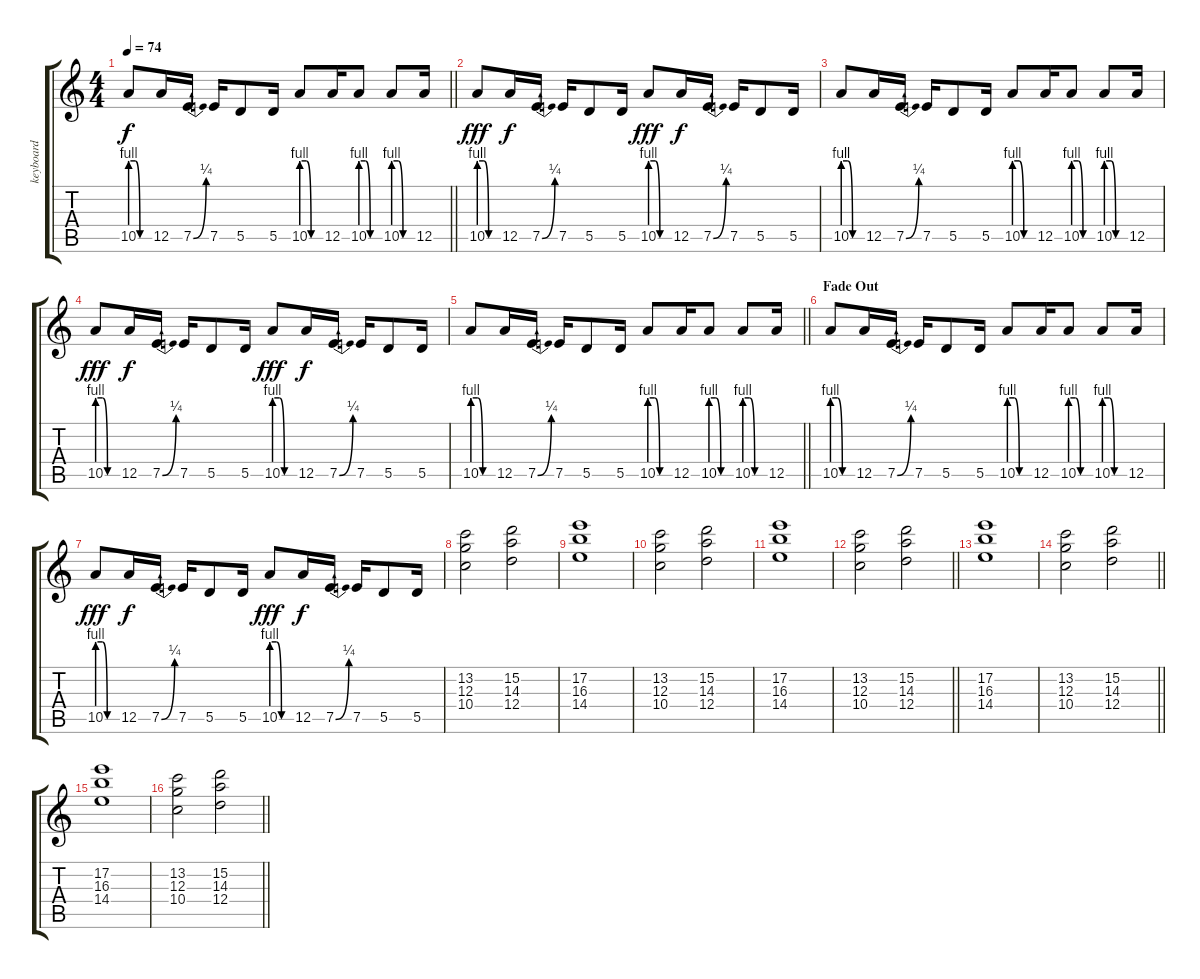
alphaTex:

\track ("keyboard" "keyboard") {instrument banjo}
\staff {score tabs}
\tuning (E4 B3 G3 D3 A2 E2) {hide}
\displaytranspose 12
\ts (4 4)
\tempo 74
\clef g2
\barLineRight lightlight
\ks c
10.5{be (custom 0 4 15 4 30 0 60 0)}.8{dy f} 12.5.16 7.5{be (bend 0 0 60 1)}.16 7.5.16 5.5.8 5.5.16 10.5{be (custom 0 4 15 4 30 0 60 0)}.8 12.5.16 10.5{be (custom 0 4 15 4 30 0 60 0)}.8 10.5{be (custom 0 4 15 4 30 0 60 0)}.8 12.5.16 |
10.5{be (custom 0 4 15 4 30 0 60 0)}.8{dy fff} 12.5.16{dy f} 7.5{be (bend 0 0 60 1)}.16 7.5.16 5.5.8 5.5.16 10.5{be (custom 0 4 15 4 30 0 60 0)}.8{dy fff} 12.5.16{dy f} 7.5{be (bend 0 0 60 1)}.16 7.5.16 5.5.8 5.5.16 |
10.5{be (custom 0 4 15 4 30 0 60 0)}.8 12.5.16 7.5{be (bend 0 0 60 1)}.16 7.5.16 5.5.8 5.5.16 10.5{be (custom 0 4 15 4 30 0 60 0)}.8 12.5.16 10.5{be (custom 0 4 15 4 30 0 60 0)}.8 10.5{be (custom 0 4 15 4 30 0 60 0)}.8 12.5.16 |
10.5{be (custom 0 4 15 4 30 0 60 0)}.8{dy fff} 12.5.16{dy f} 7.5{be (bend 0 0 60 1)}.16 7.5.16 5.5.8 5.5.16 10.5{be (custom 0 4 15 4 30 0 60 0)}.8{dy fff} 12.5.16{dy f} 7.5{be (bend 0 0 60 1)}.16 7.5.16 5.5.8 5.5.16 |
\barLineRight lightlight
10.5{be (custom 0 4 15 4 30 0 60 0)}.8 12.5.16 7.5{be (bend 0 0 60 1)}.16 7.5.16 5.5.8 5.5.16 10.5{be (custom 0 4 15 4 30 0 60 0)}.8 12.5.16 10.5{be (custom 0 4 15 4 30 0 60 0)}.8 10.5{be (custom 0 4 15 4 30 0 60 0)}.8 12.5.16 |
\section ("" "Fade Out")
10.5{be (custom 0 4 15 4 30 0 60 0)}.8 12.5.16 7.5{be (bend 0 0 60 1)}.16 7.5.16 5.5.8 5.5.16 10.5{be (custom 0 4 15 4 30 0 60 0)}.8 12.5.16 10.5{be (custom 0 4 15 4 30 0 60 0)}.8 10.5{be (custom 0 4 15 4 30 0 60 0)}.8 12.5.16 |
10.5{be (custom 0 4 15 4 30 0 60 0)}.8{dy fff} 12.5.16{dy f} 7.5{be (bend 0 0 60 1)}.16 7.5.16 5.5.8 5.5.16 10.5{be (custom 0 4 15 4 30 0 60 0)}.8{dy fff} 12.5.16{dy f} 7.5{be (bend 0 0 60 1)}.16 7.5.16 5.5.8 5.5.16 |
(13.2 12.3 10.4).2 (15.2 14.3 12.4).2 |
(17.2 16.3 14.4).1 |
(13.2 12.3 10.4).2 (15.2 14.3 12.4).2 |
(17.2 16.3 14.4).1 |
\barLineRight lightlight
(13.2 12.3 10.4).2 (15.2 14.3 12.4).2 |
(17.2 16.3 14.4).1 |
\barLineRight lightlight
(13.2 12.3 10.4).2 (15.2 14.3 12.4).2 |
(17.2 16.3 14.4).1 |
\barLineRight lightlight
(13.2 12.3 10.4).2 (15.2 14.3 12.4).2
